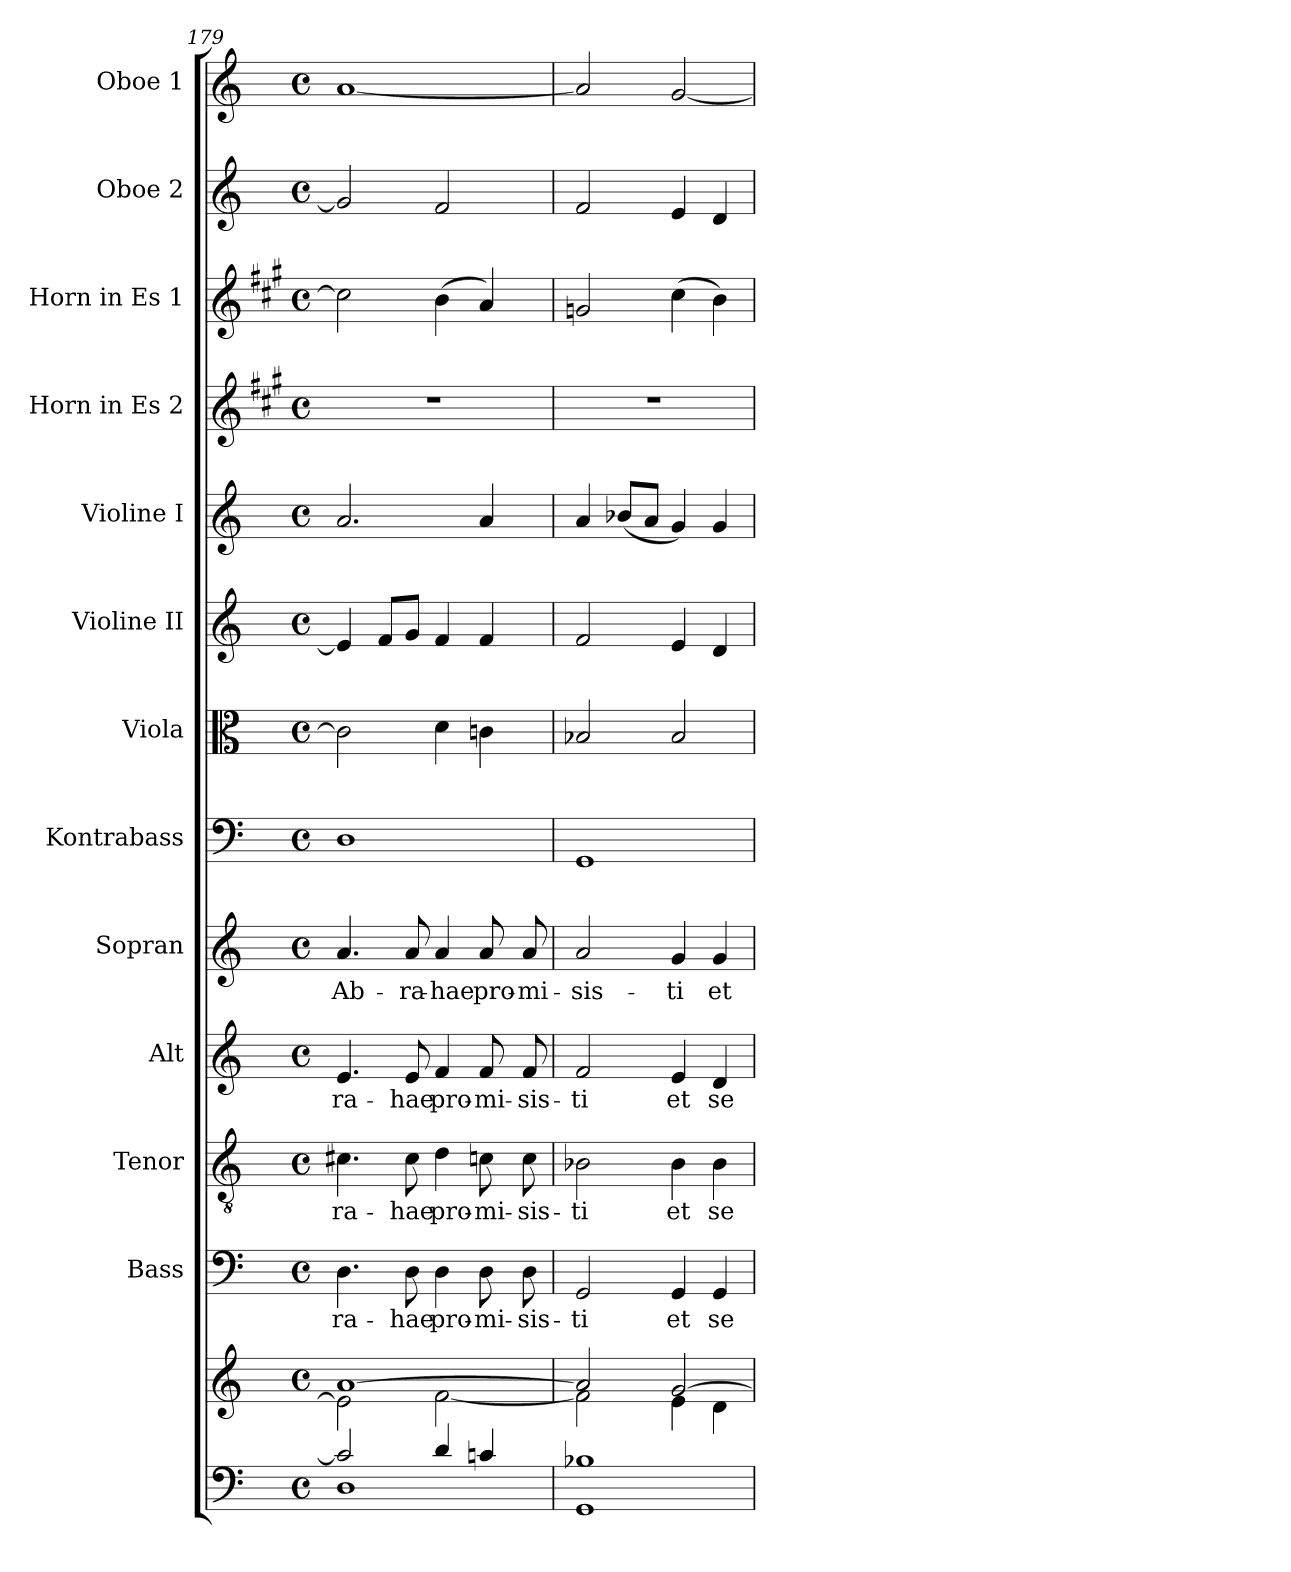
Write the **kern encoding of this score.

**kern	**kern	**kern	**text	**kern	**text	**kern	**text	**kern	**text	**kern	**kern	**kern	**kern	**kern	**kern	**kern	**kern
*part13	*part13	*part12	*part12	*part11	*part11	*part10	*part10	*part9	*part9	*part8	*part7	*part6	*part5	*part4	*part3	*part2	*part1
*staff14	*staff13	*staff12	*staff12	*staff11	*staff11	*staff10	*staff10	*staff9	*staff9	*staff8	*staff7	*staff6	*staff5	*staff4	*staff3	*staff2	*staff1
*	*	*I"Bass	*	*I"Tenor	*	*I"Alt	*	*I"Sopran	*	*I"Kontrabass	*I"Viola	*I"Violine II	*I"Violine I	*I"Horn in Es 2	*I"Horn in Es 1	*I"Oboe 2	*I"Oboe 1
*	*	*I'B.	*	*I'T.	*	*I'A.	*	*I'S.	*	*I'Kb.	*I'Vla.	*I'Vl. II	*I'Vl. I	*I'Hr. 2	*I'Hr. 1	*I'Ob. 2	*I'Ob. 1
*clefF4	*clefG2	*clefF4	*	*clefGv2	*	*clefG2	*	*clefG2	*	*clefF4	*clefC3	*clefG2	*clefG2	*clefG2	*clefG2	*clefG2	*clefG2
*	*	*	*	*	*	*	*	*	*	*ITrd7c12	*	*	*	*ITrd5c9	*ITrd5c9	*	*
*k[]	*k[]	*k[]	*	*k[]	*	*k[]	*	*k[]	*	*k[]	*k[]	*k[]	*k[]	*k[]	*k[]	*k[]	*k[]
*C:	*C:	*C:	*	*C:	*	*C:	*	*C:	*	*C:	*C:	*C:	*C:	*C:	*C:	*C:	*C:
*M4/4	*M4/4	*M4/4	*	*M4/4	*	*M4/4	*	*M4/4	*	*M4/4	*M4/4	*M4/4	*M4/4	*M4/4	*M4/4	*M4/4	*M4/4
*met(c)	*met(c)	*met(c)	*	*met(c)	*	*met(c)	*	*met(c)	*	*met(c)	*met(c)	*met(c)	*met(c)	*met(c)	*met(c)	*met(c)	*met(c)
=179	=179	=179	=179	=179	=179	=179	=179	=179	=179	=179	=179	=179	=179	=179	=179	=179	=179
*^	*^	*	*	*	*	*	*	*	*	*	*	*	*	*	*	*	*
!	!	!	!	!	!LO:LY:b	!	!LO:LY:b	!	!LO:LY:b	!	!LO:LY:b	!	!	!	!	!	!	!	!
2c#/]	1D	[>1a	2e\]	4.D\	-ra-	4.c#X\	-ra-	4.e/	-ra-	4.a/	Ab-	1DD	2c#\]	4e/]	2.a/	1r	2e\]	2g/]	[1a
.	.	.	.	.	.	.	.	.	.	.	.	.	.	8f/L	.	.	.	.	.
!	!	!	!	!	!LO:LY:b	!	!LO:LY:b	!	!LO:LY:b	!	!LO:LY:b	!	!	!	!	!	!	!	!
.	.	.	.	8D\	-hae	8c#\	-hae	8e/	-hae	8a/	-ra-	.	.	8g/J	.	.	.	.	.
!	!	!	!	!	!LO:LY:b	!	!LO:LY:b	!	!LO:LY:b	!	!LO:LY:b	!	!	!	!	!	!	!	!
4d/	.	.	[<2f\	4D\	pro-	4d\	pro-	4f/	pro-	4a/	-hae	.	4d\	4f/	.	.	(>4d\	2f/	.
!	!	!	!	!	!LO:LY:b	!	!LO:LY:b	!	!LO:LY:b	!	!LO:LY:b	!	!	!	!	!	!	!	!
4cn/	.	.	.	8D\	-mi-	8cn\	-mi-	8f/	-mi-	8a/	pro-	.	4cn\	4f/	4a/	.	4c/)	.	.
!	!	!	!	!	!LO:LY:b	!	!LO:LY:b	!	!LO:LY:b	!	!LO:LY:b	!	!	!	!	!	!	!	!
.	.	.	.	8D\	-sis-	8c\	-sis-	8f/	-sis-	8a/	-mi-	.	.	.	.	.	.	.	.
!!LO:PB:g=z
=180	=180	=180	=180	=180	=180	=180	=180	=180	=180	=180	=180	=180	=180	=180	=180	=180	=180	=180	=180
!	!	!	!	!	!LO:LY:b	!	!LO:LY:b	!	!LO:LY:b	!	!LO:LY:b	!	!	!	!	!	!	!	!
1B-X	1GG	2a/]	2f\]	2GG/	-ti	2B-X\	-ti	2f/	-ti	2a/	-sis-	1GGG	2B-X/	2f/	4a/	1r	2B-X/	2f/	2a/]
.	.	.	.	.	.	.	.	.	.	.	.	.	.	.	(<8b-X/L	.	.	.	.
.	.	.	.	.	.	.	.	.	.	.	.	.	.	.	8a/J	.	.	.	.
!	!	!	!	!	!LO:LY:b	!	!LO:LY:b	!	!LO:LY:b	!	!LO:LY:b	!	!	!	!	!	!	!	!
.	.	[>2g/	4e\	4GG/	et	4B-\	et	4e/	et	4g/	-ti	.	2B-/	4e/	4g/)	.	(>4e\	4e/	[2g/
!	!	!	!	!	!LO:LY:b	!	!LO:LY:b	!	!LO:LY:b	!	!LO:LY:b	!	!	!	!	!	!	!	!
.	.	.	4d\	4GG/	se-	4B-\	se-	4d/	se-	4g/	et	.	.	4d/	4g/	.	4d\)	4d/	.
*v	*v	*	*	*	*	*	*	*	*	*	*	*	*	*	*	*	*	*	*
*	*v	*v	*	*	*	*	*	*	*	*	*	*	*	*	*	*	*	*
=	=	=	=	=	=	=	=	=	=	=	=	=	=	=	=	=	=
*-	*-	*-	*-	*-	*-	*-	*-	*-	*-	*-	*-	*-	*-	*-	*-	*-	*-
